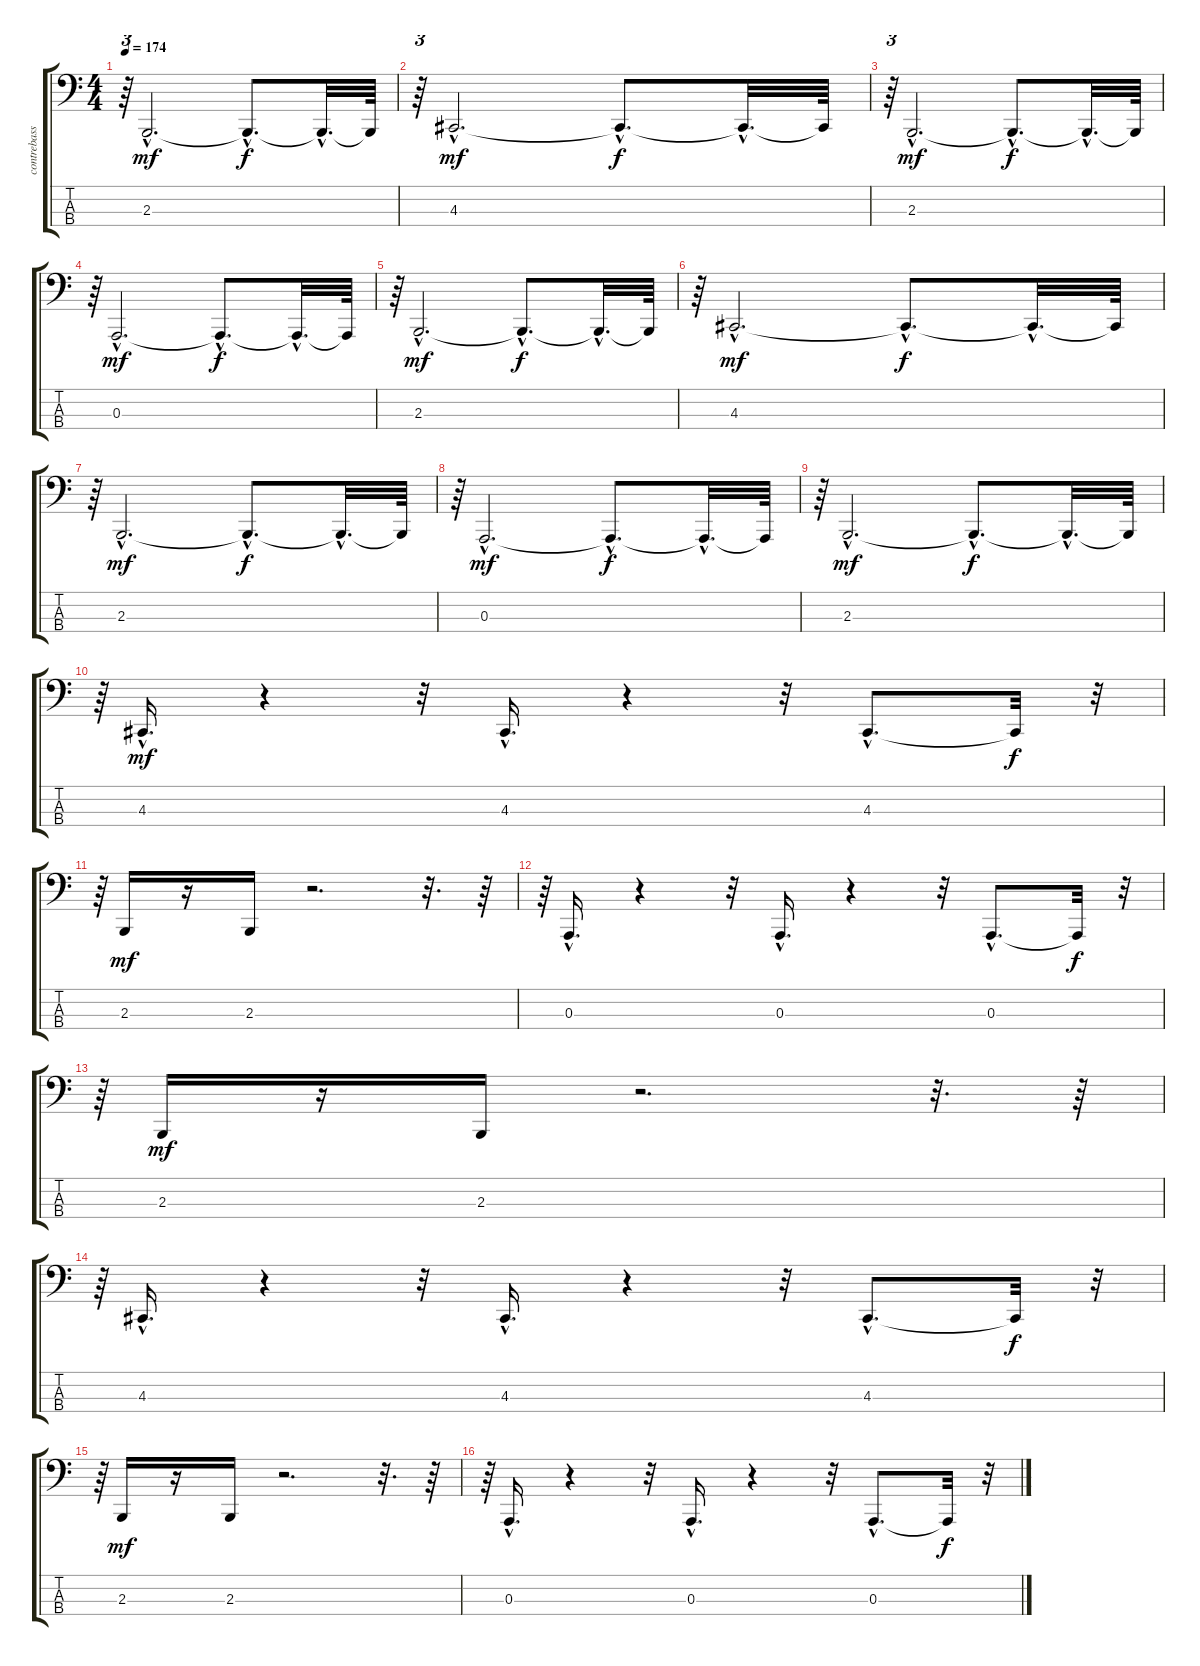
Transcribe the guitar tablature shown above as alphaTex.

\track ("contrebasse" "contrebass") {instrument stringensemble1}
\staff {score tabs}
\tuning (G2 D2 A1 E1) {hide}
\ts (4 4)
\tempo 174
\clef f4
\ks c
r.64{tu (3 2) dy f} 2.3{hac}.2{d dy mf} 2.3{hac t}.8{d dy f} 2.3{hac t}.32{d} 2.3{t}.64 |
r.64{tu (3 2)} 4.3{hac}.2{d dy mf} 4.3{hac t}.8{d dy f} 4.3{hac t}.32{d} 4.3{t}.64 |
r.64{tu (3 2)} 2.3{hac}.2{d dy mf} 2.3{hac t}.8{d dy f} 2.3{hac t}.32{d} 2.3{t}.64 |
r.64{tu (3 2)} 0.3{hac}.2{d dy mf} 0.3{hac t}.8{d dy f} 0.3{hac t}.32{d} 0.3{t}.64 |
r.64{tu (3 2)} 2.3{hac}.2{d dy mf} 2.3{hac t}.8{d dy f} 2.3{hac t}.32{d} 2.3{t}.64 |
r.64{tu (3 2)} 4.3{hac}.2{d dy mf} 4.3{hac t}.8{d dy f} 4.3{hac t}.32{d} 4.3{t}.64 |
r.64{tu (3 2)} 2.3{hac}.2{d dy mf} 2.3{hac t}.8{d dy f} 2.3{hac t}.32{d} 2.3{t}.64 |
r.64{tu (3 2)} 0.3{hac}.2{d dy mf} 0.3{hac t}.8{d dy f} 0.3{hac t}.32{d} 0.3{t}.64 |
r.64{tu (3 2)} 2.3{hac}.2{d dy mf} 2.3{hac t}.8{d dy f} 2.3{hac t}.32{d} 2.3{t}.64 |
r.64{tu (3 2)} 4.3{hac}.16{d dy mf} r.4 r.32 4.3{hac}.16{d} r.4 r.32 4.3{hac}.8{d} 4.3{t}.32{dy f} r.32{tu (3 2)} |
r.64{tu (3 2)} 2.3.16{dy mf} r.16 2.3.16 r.2{d} r.32{d} r.64 |
r.64{tu (3 2)} 0.3{hac}.16{d} r.4 r.32 0.3{hac}.16{d} r.4 r.32 0.3{hac}.8{d} 0.3{t}.32{dy f} r.32{tu (3 2)} |
r.64{tu (3 2)} 2.3.16{dy mf} r.16 2.3.16 r.2{d} r.32{d} r.64 |
r.64{tu (3 2)} 4.3{hac}.16{d} r.4 r.32 4.3{hac}.16{d} r.4 r.32 4.3{hac}.8{d} 4.3{t}.32{dy f} r.32{tu (3 2)} |
r.64{tu (3 2)} 2.3.16{dy mf} r.16 2.3.16 r.2{d} r.32{d} r.64 |
r.64{tu (3 2)} 0.3{hac}.16{d} r.4 r.32 0.3{hac}.16{d} r.4 r.32 0.3{hac}.8{d} 0.3{t}.32{dy f} r.32{tu (3 2)}
